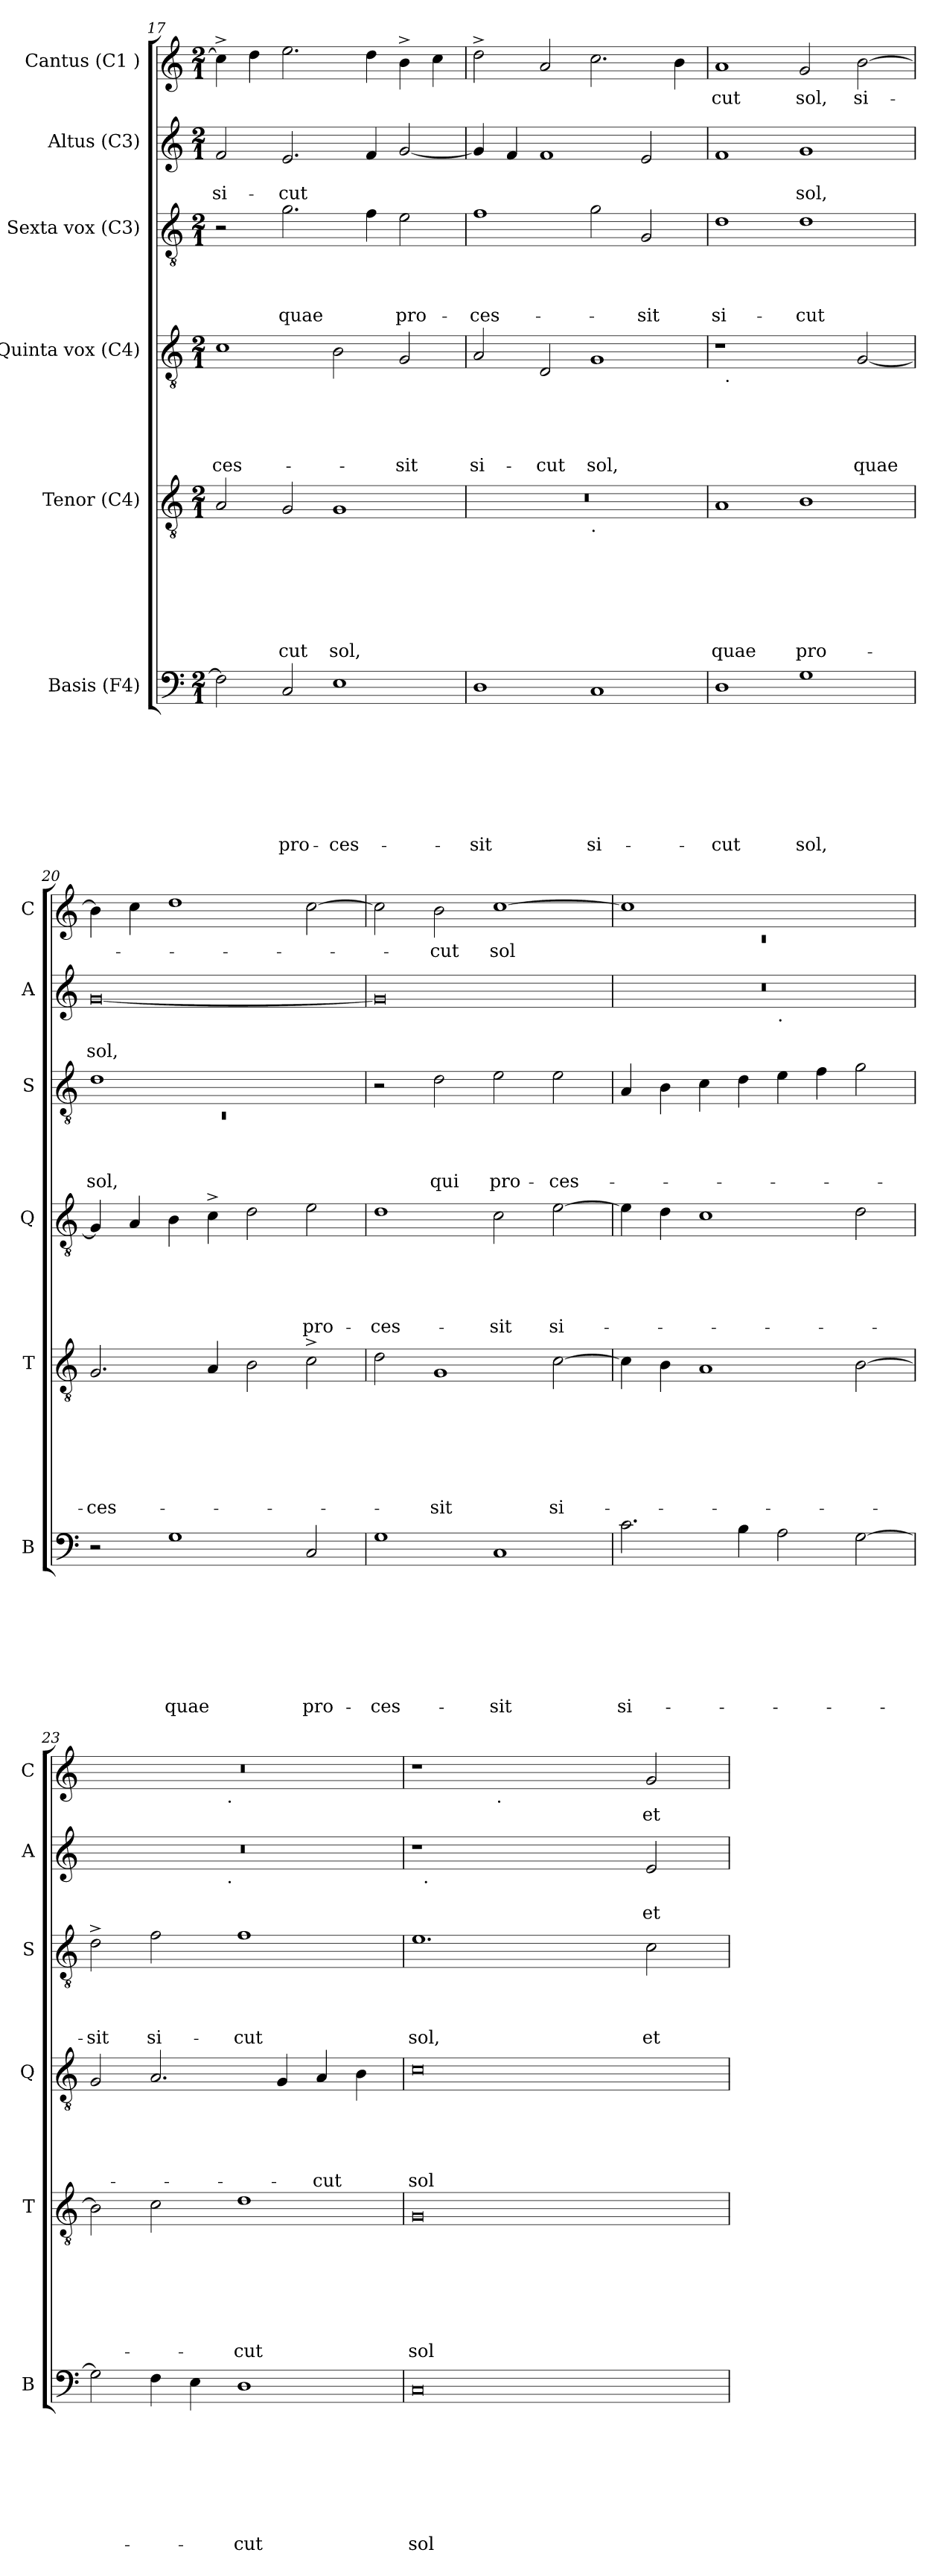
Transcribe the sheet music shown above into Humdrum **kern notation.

**kern	**text	**text	**text	**text	**text	**text	**text	**text	**kern	**text	**text	**text	**text	**text	**text	**text	**kern	**text	**text	**text	**text	**text	**kern	**text	**text	**text	**text	**kern	**text	**text	**kern	**text
*part6	*part6	*part6	*part6	*part6	*part6	*part6	*part6	*part6	*part5	*part5	*part5	*part5	*part5	*part5	*part5	*part5	*part4	*part4	*part4	*part4	*part4	*part4	*part3	*part3	*part3	*part3	*part3	*part2	*part2	*part2	*part1	*part1
*staff6	*staff6	*staff6	*staff6	*staff6	*staff6	*staff6	*staff6	*staff6	*staff5	*staff5	*staff5	*staff5	*staff5	*staff5	*staff5	*staff5	*staff4	*staff4	*staff4	*staff4	*staff4	*staff4	*staff3	*staff3	*staff3	*staff3	*staff3	*staff2	*staff2	*staff2	*staff1	*staff1
*I"Basis (F4)	*	*	*	*	*	*	*	*	*I"Tenor (C4)	*	*	*	*	*	*	*	*I"Quinta vox (C4)	*	*	*	*	*	*I"Sexta vox (C3)	*	*	*	*	*I"Altus (C3)	*	*	*I"Cantus (C1 )	*
*I'B	*	*	*	*	*	*	*	*	*I'T	*	*	*	*	*	*	*	*I'Q	*	*	*	*	*	*I'S	*	*	*	*	*I'A	*	*	*I'C	*
*clefF4	*	*	*	*	*	*	*	*	*clefGv2	*	*	*	*	*	*	*	*clefGv2	*	*	*	*	*	*clefGv2	*	*	*	*	*clefG2	*	*	*clefG2	*
*k[]	*	*	*	*	*	*	*	*	*k[]	*	*	*	*	*	*	*	*k[]	*	*	*	*	*	*k[]	*	*	*	*	*k[]	*	*	*k[]	*
*C:	*	*	*	*	*	*	*	*	*C:	*	*	*	*	*	*	*	*C:	*	*	*	*	*	*C:	*	*	*	*	*C:	*	*	*C:	*
*M2/1	*	*	*	*	*	*	*	*	*M2/1	*	*	*	*	*	*	*	*M2/1	*	*	*	*	*	*M2/1	*	*	*	*	*M2/1	*	*	*M2/1	*
=17	=17	=17	=17	=17	=17	=17	=17	=17	=17	=17	=17	=17	=17	=17	=17	=17	=17	=17	=17	=17	=17	=17	=17	=17	=17	=17	=17	=17	=17	=17	=17	=17
!	!	!	!	!	!	!	!	!	!	!	!	!	!	!	!	!	!	!	!	!	!	!LO:LY:b	!	!	!	!	!	!	!	!LO:LY:b	!	!
2F\]	.	.	.	.	.	.	.	.	2A/	.	.	.	.	.	.	.	1c	.	.	.	.	-ces-	2r	.	.	.	.	2f/	.	si-	4cc^>\]	.
.	.	.	.	.	.	.	.	.	.	.	.	.	.	.	.	.	.	.	.	.	.	.	.	.	.	.	.	.	.	.	4dd\	.
!	!	!	!	!	!	!	!	!LO:LY:b	!	!	!	!	!	!	!	!LO:LY:b	!	!	!	!	!	!	!	!	!	!	!LO:LY:b	!	!	!LO:LY:b	!	!
2C/	.	.	.	.	.	.	.	pro-	2G/	.	.	.	.	.	.	-cut	.	.	.	.	.	.	2.g\	.	.	.	quae	2.e/	.	-cut	2.ee\	.
!	!	!	!	!	!	!	!	!LO:LY:b	!	!	!	!	!	!	!	!LO:LY:b	!	!	!	!	!	!	!	!	!	!	!	!	!	!	!	!
1E	.	.	.	.	.	.	.	-ces-	1G	.	.	.	.	.	.	sol,	2B\	.	.	.	.	.	.	.	.	.	.	.	.	.	.	.
.	.	.	.	.	.	.	.	.	.	.	.	.	.	.	.	.	.	.	.	.	.	.	4f\	.	.	.	.	4f/	.	.	4dd\	.
!	!	!	!	!	!	!	!	!	!	!	!	!	!	!	!	!	!	!	!	!	!	!LO:LY:b	!	!	!	!	!LO:LY:b	!	!	!	!	!
.	.	.	.	.	.	.	.	.	.	.	.	.	.	.	.	.	2G/	.	.	.	.	-sit	2e\	.	.	.	pro-	[<2g/	.	.	4b^>\	.
.	.	.	.	.	.	.	.	.	.	.	.	.	.	.	.	.	.	.	.	.	.	.	.	.	.	.	.	.	.	.	4cc\	.
=18	=18	=18	=18	=18	=18	=18	=18	=18	=18	=18	=18	=18	=18	=18	=18	=18	=18	=18	=18	=18	=18	=18	=18	=18	=18	=18	=18	=18	=18	=18	=18	=18
!	!	!	!	!	!	!	!	!LO:LY:b	!	!	!	!	!	!	!	!	!	!	!	!	!	!LO:LY:b	!	!	!	!	!LO:LY:b	!	!	!	!	!
*	*	*	*	*	*	*	*	*	*^	*	*	*	*	*	*	*	*	*	*	*	*	*	*	*	*	*	*	*	*	*	*	*
1D	.	.	.	.	.	.	.	-sit	0r	1ryy	.	.	.	.	.	.	.	2A/	.	.	.	.	si-	1f	.	.	.	-ces-	4g/]	.	.	2dd^>\	.
.	.	.	.	.	.	.	.	.	.	.	.	.	.	.	.	.	.	.	.	.	.	.	.	.	.	.	.	.	4f/	.	.	.	.
!	!	!	!	!	!	!	!	!	!	!	!	!	!	!	!	!	!	!	!	!	!	!	!LO:LY:b	!	!	!	!	!	!	!	!	!	!
.	.	.	.	.	.	.	.	.	.	.	.	.	.	.	.	.	.	2D/	.	.	.	.	-cut	.	.	.	.	.	1f	.	.	2a/	.
!	!	!	!	!	!	!	!	!	!	!LO:TX:b:t=.	!	!	!	!	!	!	!	!	!	!	!	!	!	!	!	!	!	!	!	!	!	!	!
!	!	!	!	!	!	!	!	!LO:LY:b	!	!	!	!	!	!	!	!	!	!	!	!	!	!	!LO:LY:b	!	!	!	!	!	!	!	!	!	!
1C	.	.	.	.	.	.	.	si-	.	1ryy	.	.	.	.	.	.	.	1G	.	.	.	.	sol,	2g\	.	.	.	.	.	.	.	2.cc\	.
!	!	!	!	!	!	!	!	!	!	!	!	!	!	!	!	!	!	!	!	!	!	!	!	!	!	!	!	!LO:LY:b	!	!	!	!	!
.	.	.	.	.	.	.	.	.	.	.	.	.	.	.	.	.	.	.	.	.	.	.	.	2G/	.	.	.	-sit	2e/	.	.	.	.
.	.	.	.	.	.	.	.	.	.	.	.	.	.	.	.	.	.	.	.	.	.	.	.	.	.	.	.	.	.	.	.	4b\	.
=19	=19	=19	=19	=19	=19	=19	=19	=19	=19	=19	=19	=19	=19	=19	=19	=19	=19	=19	=19	=19	=19	=19	=19	=19	=19	=19	=19	=19	=19	=19	=19	=19	=19
!	!	!	!	!	!	!	!	!LO:LY:b	!	!	!	!	!	!	!	!	!LO:LY:b	!	!	!	!	!	!	!	!	!	!	!LO:LY:b	!	!	!	!	!LO:LY:b
*	*	*	*	*	*	*	*	*	*v	*v	*	*	*	*	*	*	*	*^	*	*	*	*	*	*	*	*	*	*	*	*	*	*	*
1D	.	.	.	.	.	.	.	-cut	1A	.	.	.	.	.	.	quae	1r	32ryy	.	.	.	.	.	1d	.	.	.	si-	1f	.	.	1a	-cut
!	!	!	!	!	!	!	!	!	!	!	!	!	!	!	!	!	!	!LO:TX:b:t=.	!	!	!	!	!	!	!	!	!	!	!	!	!	!	!
.	.	.	.	.	.	.	.	.	.	.	.	.	.	.	.	.	.	1ryy	.	.	.	.	.	.	.	.	.	.	.	.	.	.	.
!	!	!	!	!	!	!	!	!LO:LY:b	!	!	!	!	!	!	!	!LO:LY:b	!	!	!	!	!	!	!	!	!	!	!	!LO:LY:b	!	!	!LO:LY:b	!	!LO:LY:b
1G	.	.	.	.	.	.	.	sol,	1B	.	.	.	.	.	.	pro-	2ryy	.	.	.	.	.	.	1d	.	.	.	-cut	1g	.	sol,	2g/	sol,
.	.	.	.	.	.	.	.	.	.	.	.	.	.	.	.	.	.	2ryy	.	.	.	.	.	.	.	.	.	.	.	.	.	.	.
!	!	!	!	!	!	!	!	!	!	!	!	!	!	!	!	!	!	!	!	!	!	!	!LO:LY:b	!	!	!	!	!	!	!	!	!	!LO:LY:b
.	.	.	.	.	.	.	.	.	.	.	.	.	.	.	.	.	[<2G/	.	.	.	.	.	quae	.	.	.	.	.	.	.	.	[<2b\	si-
.	.	.	.	.	.	.	.	.	.	.	.	.	.	.	.	.	.	4...ryy	.	.	.	.	.	.	.	.	.	.	.	.	.	.	.
!!LO:LB:g=z
=20	=20	=20	=20	=20	=20	=20	=20	=20	=20	=20	=20	=20	=20	=20	=20	=20	=20	=20	=20	=20	=20	=20	=20	=20	=20	=20	=20	=20	=20	=20	=20	=20	=20
*	*	*	*	*	*	*	*	*	*	*	*	*	*	*	*	*	*	*	*	*	*	*	*	*^	*	*	*	*	*	*	*	*	*
!	!	!	!	!	!	!	!	!	!	!	!	!	!	!	!	!LO:LY:b	!	!	!	!	!	!	!	!	!LO:N:vis=1	!	!	!	!LO:LY:b	!	!	!LO:LY:b	!	!
*	*	*	*	*	*	*	*	*	*	*	*	*	*	*	*	*	*v	*v	*	*	*	*	*	*	*	*	*	*	*	*	*	*	*	*
2r	.	.	.	.	.	.	.	.	2.G/	.	.	.	.	.	.	-ces-	4G/]	.	.	.	.	.	1d	0rC	.	.	.	sol,	[<0g	.	sol,	4b\]	.
.	.	.	.	.	.	.	.	.	.	.	.	.	.	.	.	.	4A/	.	.	.	.	.	.	.	.	.	.	.	.	.	.	4cc\	.
!	!	!	!	!	!	!	!	!LO:LY:b	!	!	!	!	!	!	!	!	!	!	!	!	!	!	!	!	!	!	!	!	!	!	!	!	!
1G	.	.	.	.	.	.	.	quae	.	.	.	.	.	.	.	.	4B\	.	.	.	.	.	.	.	.	.	.	.	.	.	.	1dd	.
.	.	.	.	.	.	.	.	.	4A/	.	.	.	.	.	.	.	4c^>\	.	.	.	.	.	.	.	.	.	.	.	.	.	.	.	.
.	.	.	.	.	.	.	.	.	2B\	.	.	.	.	.	.	.	2d\	.	.	.	.	.	1ryy	.	.	.	.	.	.	.	.	.	.
!	!	!	!	!	!	!	!	!LO:LY:b	!	!	!	!	!	!	!	!	!	!	!	!	!	!LO:LY:b	!	!	!	!	!	!	!	!	!	!	!
2C/	.	.	.	.	.	.	.	pro-	2c^>\	.	.	.	.	.	.	.	2e\	.	.	.	.	pro-	.	.	.	.	.	.	.	.	.	[>2cc\	.
*	*	*	*	*	*	*	*	*	*	*	*	*	*	*	*	*	*	*	*	*	*	*	*v	*v	*	*	*	*	*	*	*	*	*
=21	=21	=21	=21	=21	=21	=21	=21	=21	=21	=21	=21	=21	=21	=21	=21	=21	=21	=21	=21	=21	=21	=21	=21	=21	=21	=21	=21	=21	=21	=21	=21	=21
!	!	!	!	!	!	!	!	!LO:LY:b	!	!	!	!	!	!	!	!	!	!	!	!	!	!LO:LY:b	!	!	!	!	!	!	!	!	!	!
1G	.	.	.	.	.	.	.	-ces-	2d\	.	.	.	.	.	.	.	1d	.	.	.	.	-ces-	2r	.	.	.	.	0g]	.	.	2cc\]	.
!	!	!	!	!	!	!	!	!	!	!	!	!	!	!	!	!LO:LY:b	!	!	!	!	!	!	!	!	!	!	!LO:LY:b	!	!	!	!	!LO:LY:b
.	.	.	.	.	.	.	.	.	1G	.	.	.	.	.	.	-sit	.	.	.	.	.	.	2d\	.	.	.	qui	.	.	.	2b\	-cut
!	!	!	!	!	!	!	!	!LO:LY:b	!	!	!	!	!	!	!	!	!	!	!	!	!	!LO:LY:b	!	!	!	!	!LO:LY:b	!	!	!	!	!LO:LY:b
1C	.	.	.	.	.	.	.	-sit	.	.	.	.	.	.	.	.	2c\	.	.	.	.	-sit	2e\	.	.	.	pro-	.	.	.	[>1cc	sol
!	!	!	!	!	!	!	!	!	!	!	!	!	!	!	!	!LO:LY:b	!	!	!	!	!	!LO:LY:b	!	!	!	!	!LO:LY:b	!	!	!	!	!
.	.	.	.	.	.	.	.	.	[>2c\	.	.	.	.	.	.	si-	[>2e\	.	.	.	.	si-	2e\	.	.	.	-ces-	.	.	.	.	.
=22	=22	=22	=22	=22	=22	=22	=22	=22	=22	=22	=22	=22	=22	=22	=22	=22	=22	=22	=22	=22	=22	=22	=22	=22	=22	=22	=22	=22	=22	=22	=22	=22
*	*	*	*	*	*	*	*	*	*	*	*	*	*	*	*	*	*	*	*	*	*	*	*	*	*	*	*	*	*	*	*^	*
!	!	!	!	!	!	!	!	!LO:LY:b	!	!	!	!	!	!	!	!	!	!	!	!	!	!	!	!	!	!	!	!	!	!	!	!LO:N:vis=1	!
*	*	*	*	*	*	*	*	*	*	*	*	*	*	*	*	*	*	*	*	*	*	*	*	*	*	*	*	*^	*	*	*	*	*
2.c\	.	.	.	.	.	.	.	si-	4c\]	.	.	.	.	.	.	.	4e\]	.	.	.	.	.	4A/	.	.	.	.	0r	1ryy	.	.	1cc]	0rc	.
.	.	.	.	.	.	.	.	.	4B\	.	.	.	.	.	.	.	4d\	.	.	.	.	.	4B\	.	.	.	.	.	.	.	.	.	.	.
.	.	.	.	.	.	.	.	.	1A	.	.	.	.	.	.	.	1c	.	.	.	.	.	4c\	.	.	.	.	.	.	.	.	.	.	.
4B\	.	.	.	.	.	.	.	.	.	.	.	.	.	.	.	.	.	.	.	.	.	.	4d\	.	.	.	.	.	.	.	.	.	.	.
!	!	!	!	!	!	!	!	!	!	!	!	!	!	!	!	!	!	!	!	!	!	!	!	!	!	!	!	!	!LO:TX:b:t=.	!	!	!	!	!
2A\	.	.	.	.	.	.	.	.	.	.	.	.	.	.	.	.	.	.	.	.	.	.	4e\	.	.	.	.	.	1ryy	.	.	1ryy	.	.
.	.	.	.	.	.	.	.	.	.	.	.	.	.	.	.	.	.	.	.	.	.	.	4f\	.	.	.	.	.	.	.	.	.	.	.
[>2G\	.	.	.	.	.	.	.	.	[>2B\	.	.	.	.	.	.	.	2d\	.	.	.	.	.	2g\	.	.	.	.	.	.	.	.	.	.	.
=23	=23	=23	=23	=23	=23	=23	=23	=23	=23	=23	=23	=23	=23	=23	=23	=23	=23	=23	=23	=23	=23	=23	=23	=23	=23	=23	=23	=23	=23	=23	=23	=23	=23	=23
!	!	!	!	!	!	!	!	!	!	!	!	!	!	!	!	!	!	!	!	!	!	!	!	!	!	!	!LO:LY:b	!	!	!	!	!	!	!
2G\]	.	.	.	.	.	.	.	.	2B\]	.	.	.	.	.	.	.	2G/	.	.	.	.	.	2d^>\	.	.	.	-sit	0r	2ryy	.	.	0r	2ryy	.
!	!	!	!	!	!	!	!	!	!	!	!	!	!	!	!	!	!	!	!	!	!	!	!	!	!	!	!LO:LY:b	!	!	!	!	!	!	!
4F\	.	.	.	.	.	.	.	.	2c\	.	.	.	.	.	.	.	2.A/	.	.	.	.	.	2f\	.	.	.	si-	.	4...ryy	.	.	.	4...ryy	.
4E\	.	.	.	.	.	.	.	.	.	.	.	.	.	.	.	.	.	.	.	.	.	.	.	.	.	.	.	.	.	.	.	.	.	.
!	!	!	!	!	!	!	!	!	!	!	!	!	!	!	!	!	!	!	!	!	!	!	!	!	!	!	!	!	!	!	!	!	!LO:TX:b:t=.	!
!	!	!	!	!	!	!	!	!	!	!	!	!	!	!	!	!	!	!	!	!	!	!	!	!	!	!	!	!	!LO:TX:b:t=.	!	!	!	!	!
.	.	.	.	.	.	.	.	.	.	.	.	.	.	.	.	.	.	.	.	.	.	.	.	.	.	.	.	.	1ryy	.	.	.	1ryy	.
!	!	!	!	!	!	!	!	!LO:LY:b	!	!	!	!	!	!	!	!LO:LY:b	!	!	!	!	!	!	!	!	!	!	!LO:LY:b	!	!	!	!	!	!	!
1D	.	.	.	.	.	.	.	-cut	1d	.	.	.	.	.	.	-cut	.	.	.	.	.	.	1f	.	.	.	-cut	.	.	.	.	.	.	.
.	.	.	.	.	.	.	.	.	.	.	.	.	.	.	.	.	4G/	.	.	.	.	.	.	.	.	.	.	.	.	.	.	.	.	.
!	!	!	!	!	!	!	!	!	!	!	!	!	!	!	!	!	!	!	!	!	!	!LO:LY:b	!	!	!	!	!	!	!	!	!	!	!	!
.	.	.	.	.	.	.	.	.	.	.	.	.	.	.	.	.	4A/	.	.	.	.	-cut	.	.	.	.	.	.	.	.	.	.	.	.
.	.	.	.	.	.	.	.	.	.	.	.	.	.	.	.	.	4B\	.	.	.	.	.	.	.	.	.	.	.	.	.	.	.	.	.
.	.	.	.	.	.	.	.	.	.	.	.	.	.	.	.	.	.	.	.	.	.	.	.	.	.	.	.	.	32ryy	.	.	.	32ryy	.
=24	=24	=24	=24	=24	=24	=24	=24	=24	=24	=24	=24	=24	=24	=24	=24	=24	=24	=24	=24	=24	=24	=24	=24	=24	=24	=24	=24	=24	=24	=24	=24	=24	=24	=24
!	!	!	!	!	!	!	!	!LO:LY:b:rj	!	!	!	!	!	!	!	!LO:LY:b:rj	!	!	!	!	!	!LO:LY:b:rj	!	!	!	!	!LO:LY:b	!	!	!	!	!	!	!
0C	.	.	.	.	.	.	.	sol	0G	.	.	.	.	.	.	sol	0c	.	.	.	.	sol	1.e	.	.	.	sol,	1r	32ryy	.	.	1r	4ryy	.
!	!	!	!	!	!	!	!	!	!	!	!	!	!	!	!	!	!	!	!	!	!	!	!	!	!	!	!	!	!LO:TX:b:t=.	!	!	!	!	!
.	.	.	.	.	.	.	.	.	.	.	.	.	.	.	.	.	.	.	.	.	.	.	.	.	.	.	.	.	1ryy	.	.	.	.	.
.	.	.	.	.	.	.	.	.	.	.	.	.	.	.	.	.	.	.	.	.	.	.	.	.	.	.	.	.	.	.	.	.	8ryy	.
.	.	.	.	.	.	.	.	.	.	.	.	.	.	.	.	.	.	.	.	.	.	.	.	.	.	.	.	.	.	.	.	.	32ryy	.
!	!	!	!	!	!	!	!	!	!	!	!	!	!	!	!	!	!	!	!	!	!	!	!	!	!	!	!	!	!	!	!	!	!LO:TX:b:t=.	!
.	.	.	.	.	.	.	.	.	.	.	.	.	.	.	.	.	.	.	.	.	.	.	.	.	.	.	.	.	.	.	.	.	1ryy	.
.	.	.	.	.	.	.	.	.	.	.	.	.	.	.	.	.	.	.	.	.	.	.	.	.	.	.	.	2ryy	.	.	.	2ryy	.	.
.	.	.	.	.	.	.	.	.	.	.	.	.	.	.	.	.	.	.	.	.	.	.	.	.	.	.	.	.	2ryy	.	.	.	.	.
.	.	.	.	.	.	.	.	.	.	.	.	.	.	.	.	.	.	.	.	.	.	.	.	.	.	.	.	.	.	.	.	.	2ryy	.
!	!	!	!	!	!	!	!	!	!	!	!	!	!	!	!	!	!	!	!	!	!	!	!	!	!	!	!LO:LY:b	!	!	!	!LO:LY:b	!	!	!LO:LY:b
.	.	.	.	.	.	.	.	.	.	.	.	.	.	.	.	.	.	.	.	.	.	.	2c\	.	.	.	et	2e/	.	.	et	2g/	.	et
.	.	.	.	.	.	.	.	.	.	.	.	.	.	.	.	.	.	.	.	.	.	.	.	.	.	.	.	.	4...ryy	.	.	.	.	.
.	.	.	.	.	.	.	.	.	.	.	.	.	.	.	.	.	.	.	.	.	.	.	.	.	.	.	.	.	.	.	.	.	16.ryy	.
*	*	*	*	*	*	*	*	*	*	*	*	*	*	*	*	*	*	*	*	*	*	*	*	*	*	*	*	*v	*v	*	*	*	*	*
*	*	*	*	*	*	*	*	*	*	*	*	*	*	*	*	*	*	*	*	*	*	*	*	*	*	*	*	*	*	*	*v	*v	*
=	=	=	=	=	=	=	=	=	=	=	=	=	=	=	=	=	=	=	=	=	=	=	=	=	=	=	=	=	=	=	=	=
*-	*-	*-	*-	*-	*-	*-	*-	*-	*-	*-	*-	*-	*-	*-	*-	*-	*-	*-	*-	*-	*-	*-	*-	*-	*-	*-	*-	*-	*-	*-	*-	*-
